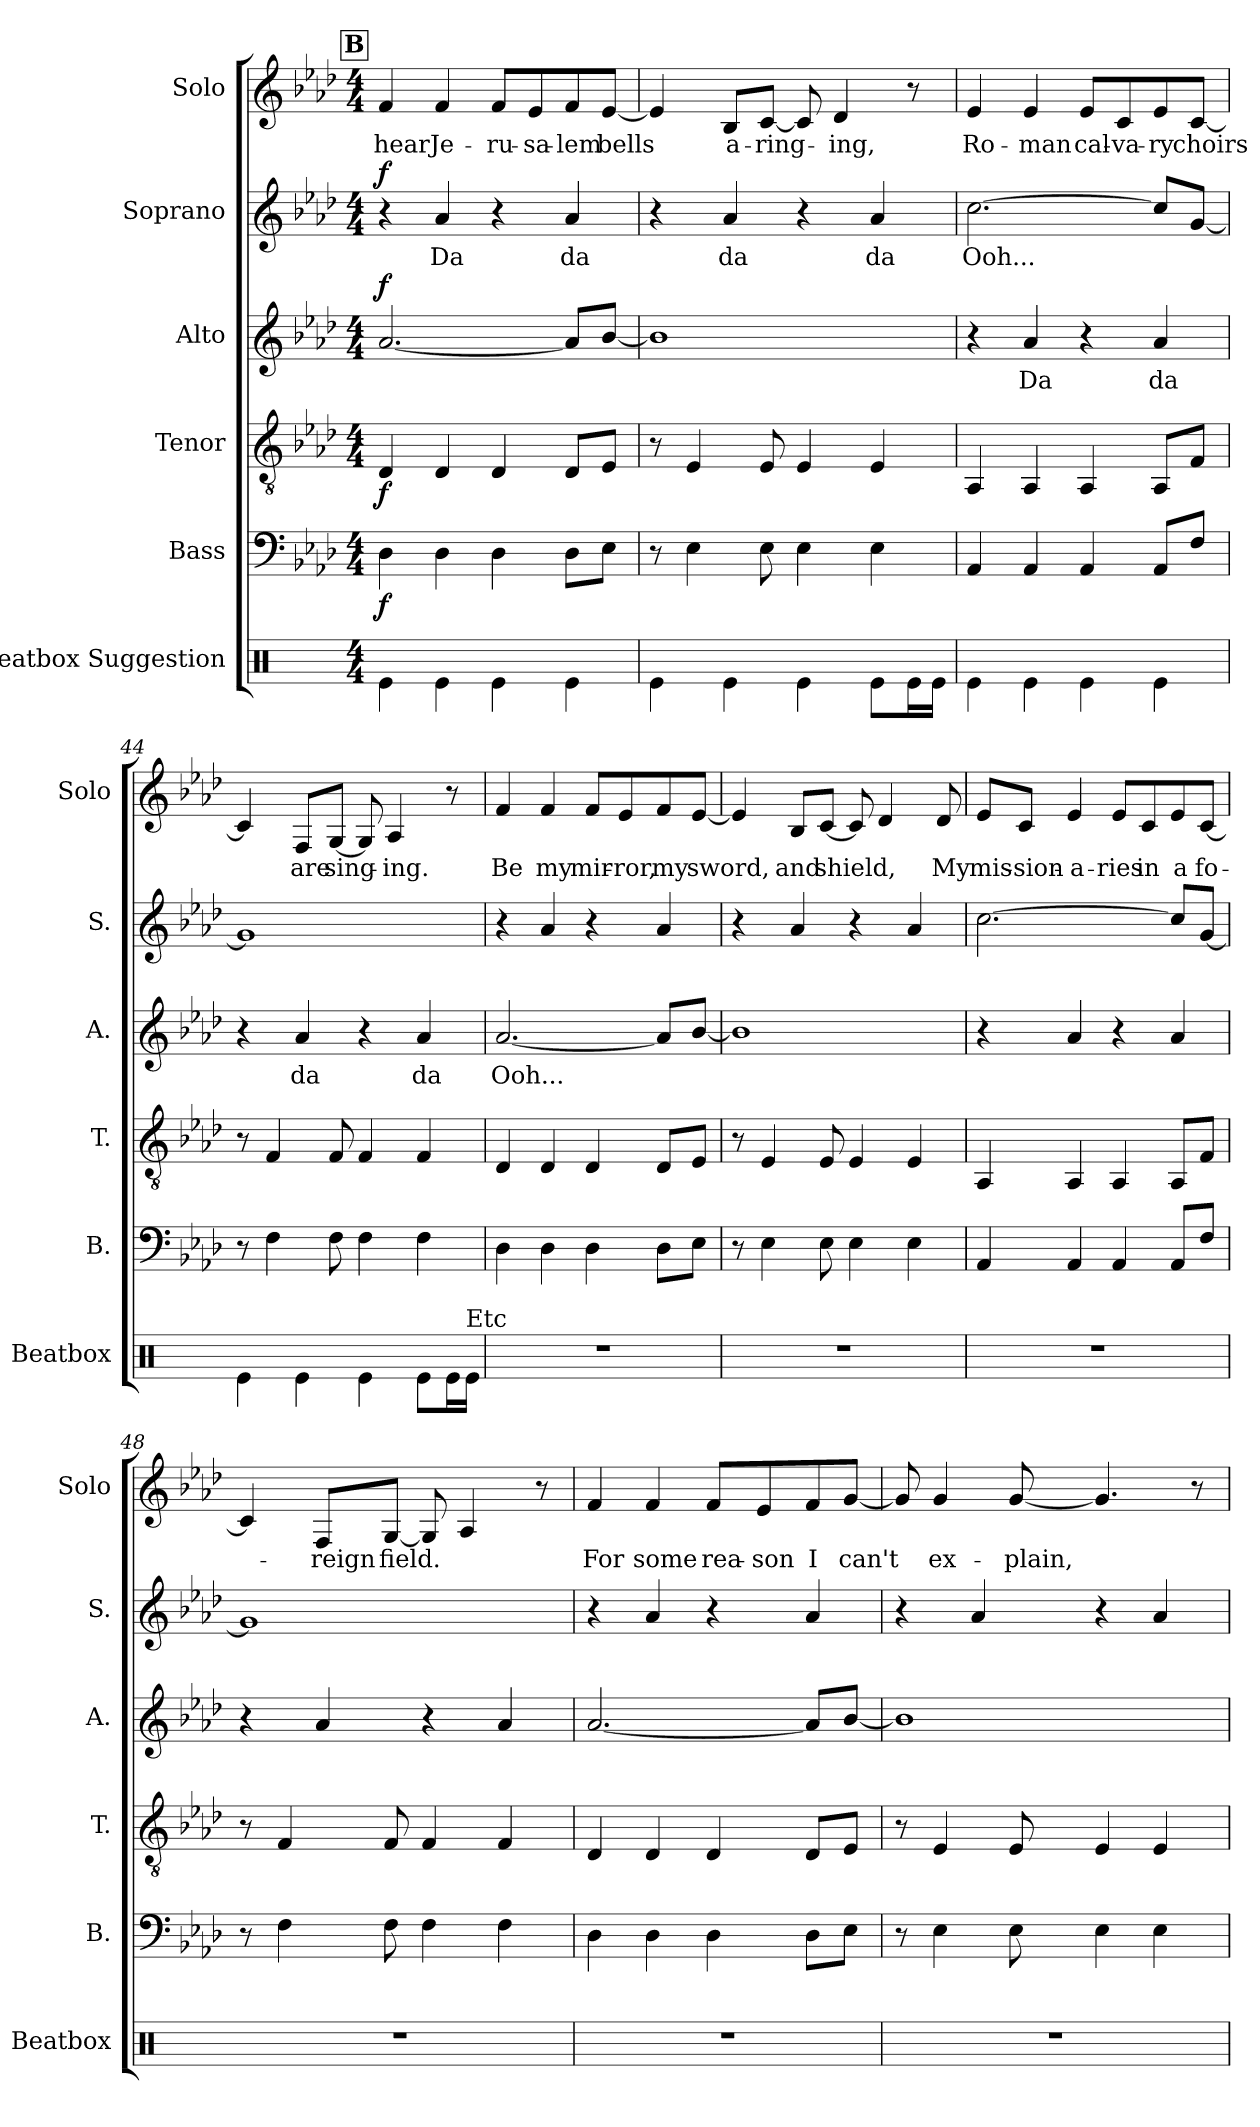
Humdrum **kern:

**kern	**kern	**dynam	**kern	**dynam	**kern	**text	**dynam	**kern	**text	**dynam	**kern	**text
*part6	*part5	*part5	*part4	*part4	*part3	*part3	*part3	*part2	*part2	*part2	*part1	*part1
*staff6	*staff5	*staff5	*staff4	*staff4	*staff3	*staff3	*staff3	*staff2	*staff2	*staff2	*staff1	*staff1
*I"Beatbox Suggestion	*I"Bass	*	*I"Tenor	*	*I"Alto	*	*	*I"Soprano	*	*	*I"Solo	*
*I'Beatbox	*I'B.	*	*I'T.	*	*I'A.	*	*	*I'S.	*	*	*I'Solo	*
!!LO:LB:g=z
*clefX	*clefF4	*	*clefGv2	*	*clefG2	*	*	*clefG2	*	*	*clefG2	*
*k[]	*k[b-e-a-d-]	*	*k[b-e-a-d-]	*	*k[b-e-a-d-]	*	*	*k[b-e-a-d-]	*	*	*k[b-e-a-d-]	*
*M4/4	*M4/4	*	*M4/4	*	*M4/4	*	*	*M4/4	*	*	*M4/4	*
!!LO:REH:place=s1:a:B:fs=14:t=B
=41	=41	=41	=41	=41	=41	=41	=41	=41	=41	=41	=41	=41
!	!	!LO:DY:b	!	!LO:DY:b	!	!	!LO:DY:b	!	!	!LO:DY:b	!	!
4Re\	4D-\	f	4D-/	f	[2.a-/	.	f	4r	.	f	4f/	hear
4Re\	4D-\	.	4D-/	.	.	.	.	4a-/	Da	.	4f/	Je-
4Re\	4D-\	.	4D-/	.	.	.	.	4r	.	.	8f/L	ru-
.	.	.	.	.	.	.	.	.	.	.	8e-/	-sa-
4Re\	8D-\L	.	8D-/L	.	8a-/L]	.	.	4a-/	da	.	8f/	-lem
.	8E-\J	.	8E-/J	.	[8b-/J	.	.	.	.	.	[8e-/J	bells
=42	=42	=42	=42	=42	=42	=42	=42	=42	=42	=42	=42	=42
4Re\	8r	.	8r	.	1b-]	.	.	4r	.	.	4e-/]	.
.	4E-\	.	4E-/	.	.	.	.	.	.	.	.	.
4Re\	.	.	.	.	.	.	.	4a-/	da	.	8B-/L	a-
.	8E-\	.	8E-/	.	.	.	.	.	.	.	[8c/J	-ring-
4Re\	4E-\	.	4E-/	.	.	.	.	4r	.	.	8c/]	.
.	.	.	.	.	.	.	.	.	.	.	4d-/	-ing,
8Re\L	4E-\	.	4E-/	.	.	.	.	4a-/	da	.	.	.
16Re\L	.	.	.	.	.	.	.	.	.	.	8r	.
16Re\JJ	.	.	.	.	.	.	.	.	.	.	.	.
=43	=43	=43	=43	=43	=43	=43	=43	=43	=43	=43	=43	=43
4Re\	4AA-/	.	4AA-/	.	4r	.	.	[2.cc\	Ooh...	.	4e-/	Ro-
4Re\	4AA-/	.	4AA-/	.	4a-/	Da	.	.	.	.	4e-/	-man
4Re\	4AA-/	.	4AA-/	.	4r	.	.	.	.	.	8e-/L	cal-
.	.	.	.	.	.	.	.	.	.	.	8c/	-va-
4Re\	8AA-/L	.	8AA-/L	.	4a-/	da	.	8cc/L]	.	.	8e-/	-ry
.	8F/J	.	8F/J	.	.	.	.	[8g/J	.	.	[8c/J	choirs
=44	=44	=44	=44	=44	=44	=44	=44	=44	=44	=44	=44	=44
4Re\	8r	.	8r	.	4r	.	.	1g]	.	.	4c/]	.
.	4F\	.	4F/	.	.	.	.	.	.	.	.	.
4Re\	.	.	.	.	4a-/	da	.	.	.	.	8F/L	are
.	8F\	.	8F/	.	.	.	.	.	.	.	[8G/J	sing-
4Re\	4F\	.	4F/	.	4r	.	.	.	.	.	8G/]	.
.	.	.	.	.	.	.	.	.	.	.	4A-/	-ing.
8Re\L	4F\	.	4F/	.	4a-/	da	.	.	.	.	.	.
16Re\L	.	.	.	.	.	.	.	.	.	.	8r	.
!LO:TX:a:t=Etc	!	!	!	!	!	!	!	!	!	!	!	!
16Re\JJ	.	.	.	.	.	.	.	.	.	.	.	.
!!LO:PB:g=z
=45	=45	=45	=45	=45	=45	=45	=45	=45	=45	=45	=45	=45
1r	4D-\	.	4D-/	.	[2.a-/	Ooh...	.	4r	.	.	4f/	Be
.	4D-\	.	4D-/	.	.	.	.	4a-/	.	.	4f/	my
.	4D-\	.	4D-/	.	.	.	.	4r	.	.	8f/L	mir-
.	.	.	.	.	.	.	.	.	.	.	8e-/	-ror,
.	8D-\L	.	8D-/L	.	8a-/L]	.	.	4a-/	.	.	8f/	my
.	8E-\J	.	8E-/J	.	[8b-/J	.	.	.	.	.	[8e-/J	sword,
=46	=46	=46	=46	=46	=46	=46	=46	=46	=46	=46	=46	=46
1r	8r	.	8r	.	1b-]	.	.	4r	.	.	4e-/]	.
.	4E-\	.	4E-/	.	.	.	.	.	.	.	.	.
.	.	.	.	.	.	.	.	4a-/	.	.	8B-/L	and
.	8E-\	.	8E-/	.	.	.	.	.	.	.	[8c/J	shield,
.	4E-\	.	4E-/	.	.	.	.	4r	.	.	8c/]	.
.	.	.	.	.	.	.	.	.	.	.	4d-/	.
.	4E-\	.	4E-/	.	.	.	.	4a-/	.	.	.	.
.	.	.	.	.	.	.	.	.	.	.	8d-/	My
=47	=47	=47	=47	=47	=47	=47	=47	=47	=47	=47	=47	=47
1r	4AA-/	.	4AA-/	.	4r	.	.	[2.cc\	.	.	8e-/L	mis-
.	.	.	.	.	.	.	.	.	.	.	8c/J	-sion-
.	4AA-/	.	4AA-/	.	4a-/	.	.	.	.	.	4e-/	-a-
.	4AA-/	.	4AA-/	.	4r	.	.	.	.	.	8e-/L	-ries
.	.	.	.	.	.	.	.	.	.	.	8c/	in
.	8AA-/L	.	8AA-/L	.	4a-/	.	.	8cc/L]	.	.	8e-/	a
.	8F/J	.	8F/J	.	.	.	.	[8g/J	.	.	[8c/J	fo-
=48	=48	=48	=48	=48	=48	=48	=48	=48	=48	=48	=48	=48
1r	8r	.	8r	.	4r	.	.	1g]	.	.	4c/]	.
.	4F\	.	4F/	.	.	.	.	.	.	.	.	.
.	.	.	.	.	4a-/	.	.	.	.	.	8F/L	-reign
.	8F\	.	8F/	.	.	.	.	.	.	.	[8G/J	field.
.	4F\	.	4F/	.	4r	.	.	.	.	.	8G/]	.
.	.	.	.	.	.	.	.	.	.	.	4A-/	.
.	4F\	.	4F/	.	4a-/	.	.	.	.	.	.	.
.	.	.	.	.	.	.	.	.	.	.	8r	.
!!LO:LB:g=z
=49	=49	=49	=49	=49	=49	=49	=49	=49	=49	=49	=49	=49
1r	4D-\	.	4D-/	.	[2.a-/	.	.	4r	.	.	4f/	For
.	4D-\	.	4D-/	.	.	.	.	4a-/	.	.	4f/	some
.	4D-\	.	4D-/	.	.	.	.	4r	.	.	8f/L	rea-
.	.	.	.	.	.	.	.	.	.	.	8e-/	-son
.	8D-\L	.	8D-/L	.	8a-/L]	.	.	4a-/	.	.	8f/	I
.	8E-\J	.	8E-/J	.	[8b-/J	.	.	.	.	.	[8g/J	can't
=50	=50	=50	=50	=50	=50	=50	=50	=50	=50	=50	=50	=50
1r	8r	.	8r	.	1b-]	.	.	4r	.	.	8g/]	.
.	4E-\	.	4E-/	.	.	.	.	.	.	.	4g/	ex-
.	.	.	.	.	.	.	.	4a-/	.	.	.	.
.	8E-\	.	8E-/	.	.	.	.	.	.	.	[8g/	-plain,
.	4E-\	.	4E-/	.	.	.	.	4r	.	.	4.g/]	.
.	4E-\	.	4E-/	.	.	.	.	4a-/	.	.	.	.
.	.	.	.	.	.	.	.	.	.	.	8r	.
=	=	=	=	=	=	=	=	=	=	=	=	=
*-	*-	*-	*-	*-	*-	*-	*-	*-	*-	*-	*-	*-
